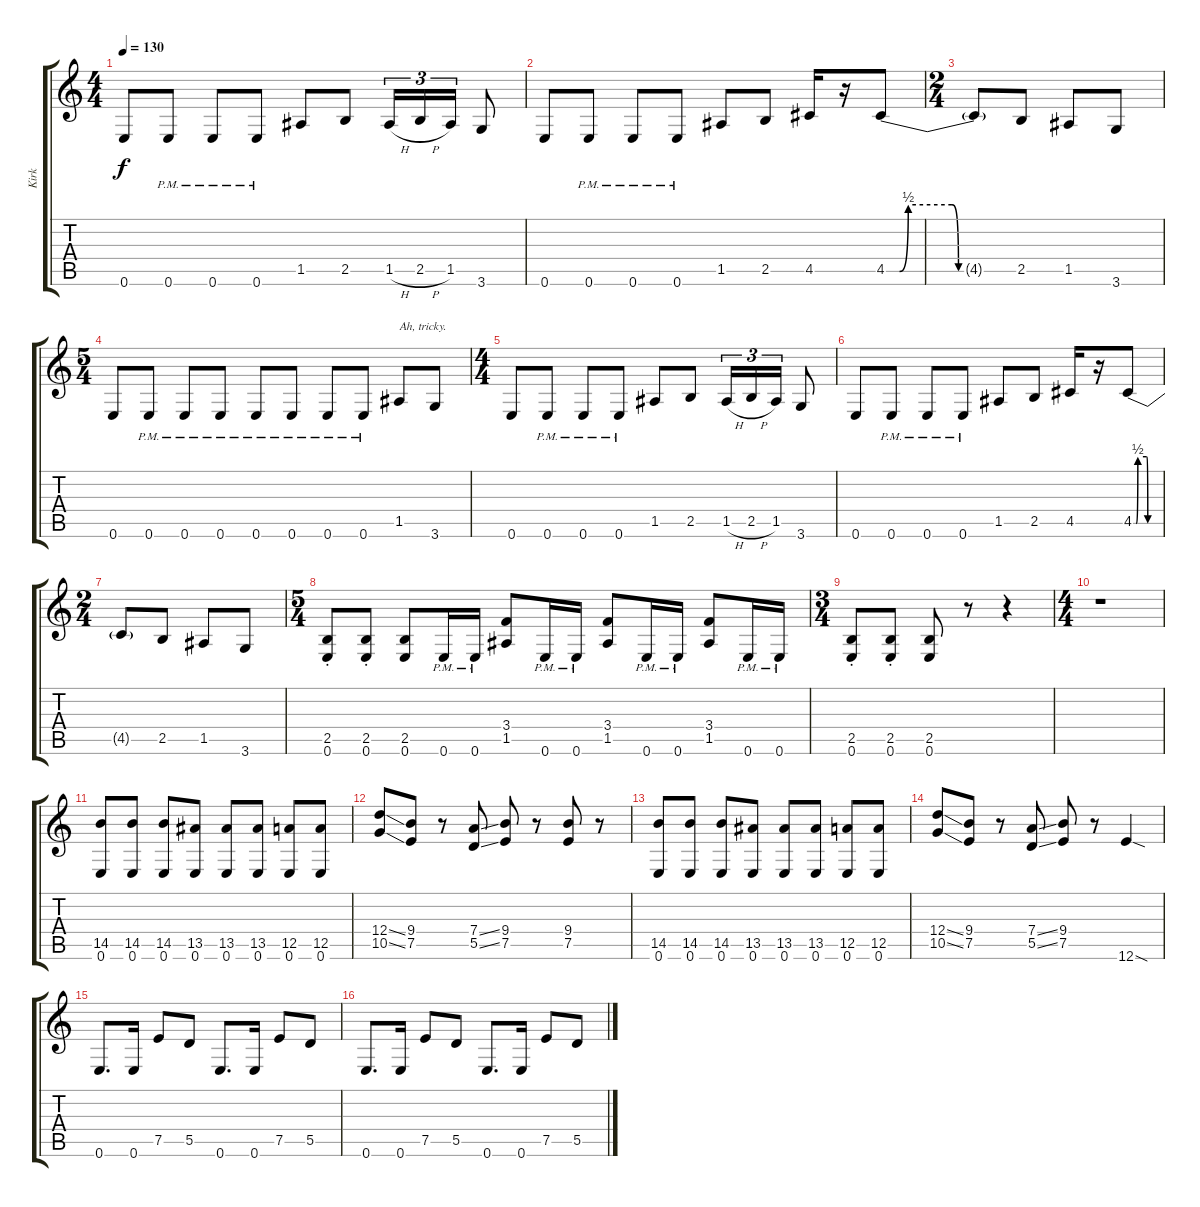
\track ("Kirk" "Kirk") {instrument overdrivenguitar}
\staff {score tabs}
\tuning (E4 B3 G3 D3 A2 E2) {hide}
\ts (4 4)
\tempo 130
\clef g2
\ks c
0.6.8{dy f} 0.6{pm}.8 0.6{pm}.8 0.6{pm}.8 1.5.8 2.5.8 1.5{h}.16{tu (3 2)} 2.5{h}.16{tu (3 2)} 1.5.16{tu (3 2)} 3.6.8 |
0.6.8 0.6{pm}.8 0.6{pm}.8 0.6{pm}.8 1.5.8 2.5.8 4.5.16 r.16 4.5{be (custom 0 0 6 0 10 2 30 2 33 0 45 0 60 0)}.8 |
\ts (2 4)
4.5{t}.8 2.5.8 1.5.8 3.6.8 |
\ts (5 4)
0.6.8 0.6{pm}.8 0.6{pm}.8 0.6{pm}.8 0.6{pm}.8 0.6{pm}.8 0.6{pm}.8 0.6{pm}.8 1.5.8{txt "Ah, tricky."} 3.6.8 |
\ts (4 4)
0.6.8 0.6{pm}.8 0.6{pm}.8 0.6{pm}.8 1.5.8 2.5.8 1.5{h}.16{tu (3 2)} 2.5{h}.16{tu (3 2)} 1.5.16{tu (3 2)} 3.6.8 |
0.6.8 0.6{pm}.8 0.6{pm}.8 0.6{pm}.8 1.5.8 2.5.8 4.5.16 r.16 4.5{be (custom 0 0 6 0 10 2 30 2 33 0 45 0 60 0)}.8 |
\ts (2 4)
4.5{t}.8 2.5.8 1.5.8 3.6.8 |
\ts (5 4)
\section ("" "")
(2.5{st} 0.6{st}).8 (2.5{st} 0.6{st}).8 (2.5 0.6).8 0.6{pm}.16 0.6{pm}.16 (3.4 1.5).8 0.6{pm}.16 0.6{pm}.16 (3.4 1.5).8 0.6{pm}.16 0.6{pm}.16 (3.4 1.5).8 0.6{pm}.16 0.6{pm}.16 |
\ts (3 4)
(2.5{st} 0.6{st}).8 (2.5{st} 0.6{st}).8 (2.5 0.6).8 r.8 r.4 |
\ts (4 4)
\section ("" "")
r.1 |
\section ("" "")
(14.5 0.6).8 (14.5 0.6).8 (14.5 0.6).8 (13.5 0.6).8 (13.5 0.6).8 (13.5 0.6).8 (12.5 0.6).8 (12.5 0.6).8 |
(12.4{ss} 10.5{ss}).8 (9.4 7.5).8 r.8 (7.4{ss} 5.5{ss}).8 (9.4 7.5).8 r.8 (9.4 7.5).8 r.8 |
(14.5 0.6).8 (14.5 0.6).8 (14.5 0.6).8 (13.5 0.6).8 (13.5 0.6).8 (13.5 0.6).8 (12.5 0.6).8 (12.5 0.6).8 |
(12.4{ss} 10.5{ss}).8 (9.4 7.5).8 r.8 (7.4{ss} 5.5{ss}).8 (9.4 7.5).8 r.8 12.6{sod}.4 |
0.6.8{d} 0.6.16 7.5.8 5.5.8 0.6.8{d} 0.6.16 7.5.8 5.5.8 |
0.6.8{d} 0.6.16 7.5.8 5.5.8 0.6.8{d} 0.6.16 7.5.8 5.5.8
